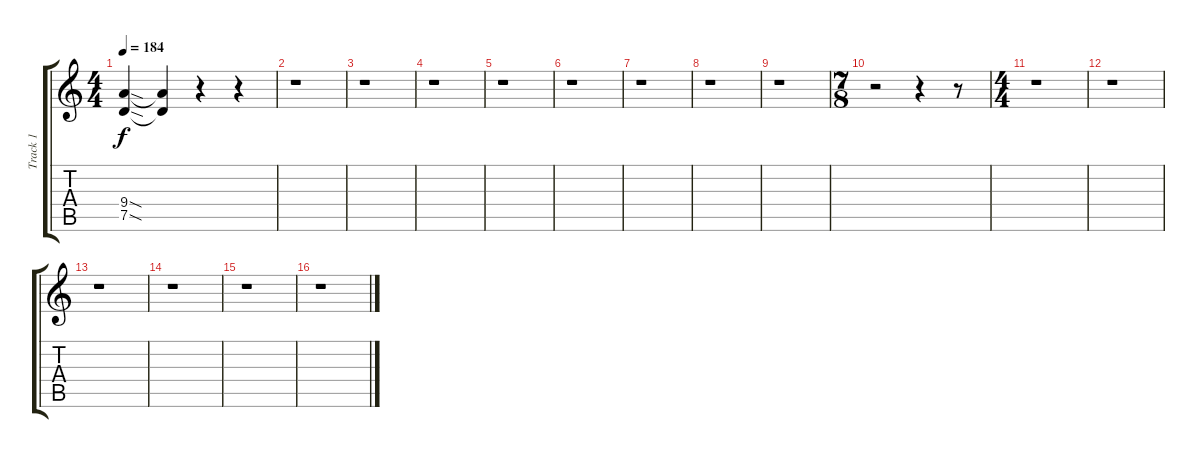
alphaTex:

\track ("Track 1" "Track 1") {instrument distortionguitar}
\staff {score tabs}
\tuning (D4 A3 F3 C3 G2 C2) {hide}
\ts (4 4)
\tempo 184
\clef g2
\ks c
(9.4{sod} 7.5{sod}).4{dy f} (9.4{t} 7.5{t}).4 r.4 r.4 |
r.1 |
r.1 |
r.1 |
r.1 |
r.1 |
r.1 |
r.1 |
r.1 |
\ts (7 8)
r.2 r.4 r.8 |
\ts (4 4)
r.1 |
r.1 |
r.1 |
r.1 |
r.1 |
r.1
